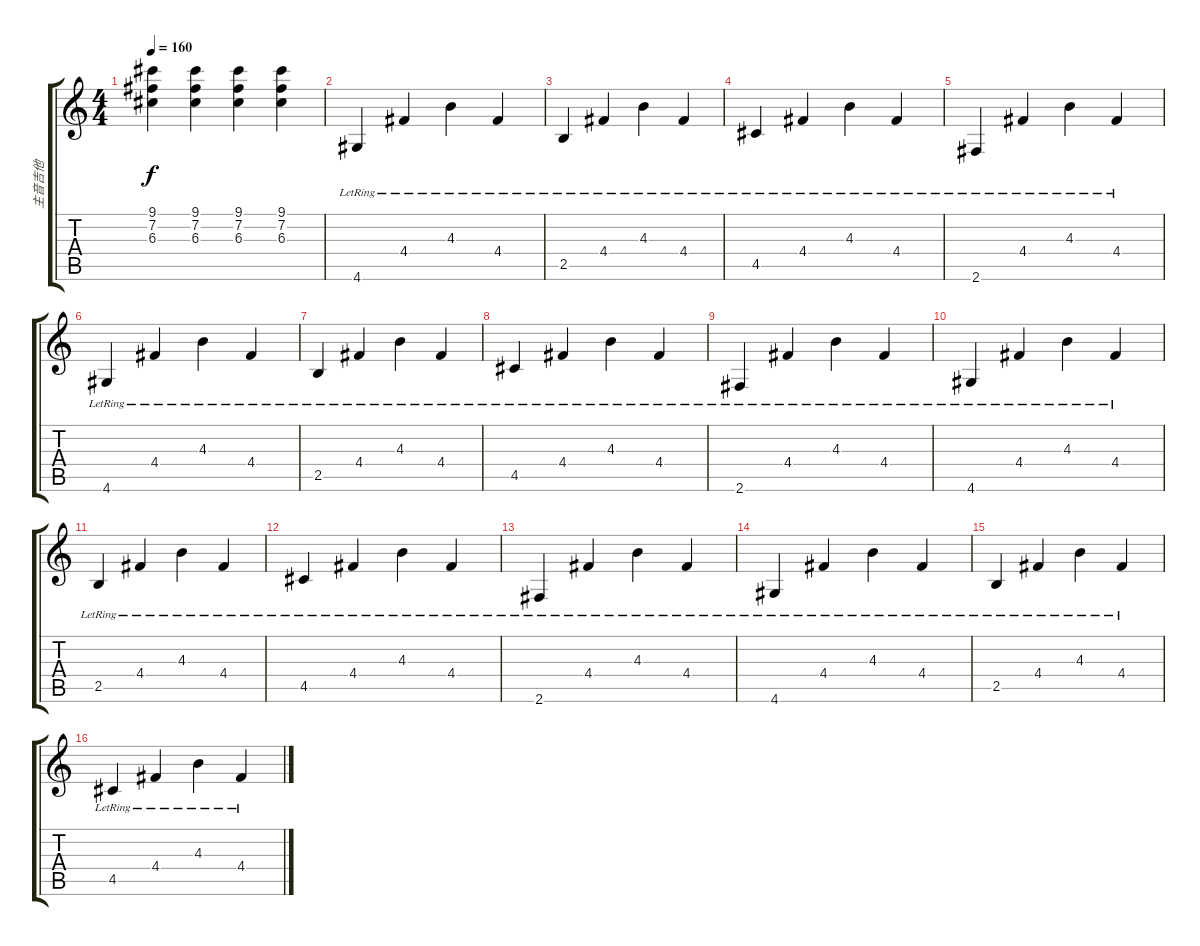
\track ("主音吉他" "主音吉他") {instrument electricguitarjazz}
\staff {score tabs}
\tuning (E4 B3 G3 D3 A2 E2) {hide}
\ts (4 4)
\tempo 160
\clef g2
\ks c
(9.1 7.2 6.3).4{dy f} (9.1 7.2 6.3).4 (9.1 7.2 6.3).4 (9.1 7.2 6.3).4 |
4.6{lr}.4{instrument overdrivenguitar} 4.4{lr}.4 4.3{lr}.4 4.4{lr}.4 |
2.5{lr}.4 4.4{lr}.4 4.3{lr}.4 4.4{lr}.4 |
4.5{lr}.4 4.4{lr}.4 4.3{lr}.4 4.4{lr}.4 |
2.6{lr}.4 4.4{lr}.4 4.3{lr}.4 4.4{lr}.4 |
4.6{lr}.4 4.4{lr}.4 4.3{lr}.4 4.4{lr}.4 |
2.5{lr}.4 4.4{lr}.4 4.3{lr}.4 4.4{lr}.4 |
4.5{lr}.4 4.4{lr}.4 4.3{lr}.4 4.4{lr}.4 |
2.6{lr}.4 4.4{lr}.4 4.3{lr}.4 4.4{lr}.4 |
4.6{lr}.4 4.4{lr}.4 4.3{lr}.4 4.4{lr}.4 |
2.5{lr}.4 4.4{lr}.4 4.3{lr}.4 4.4{lr}.4 |
4.5{lr}.4 4.4{lr}.4 4.3{lr}.4 4.4{lr}.4 |
2.6{lr}.4 4.4{lr}.4 4.3{lr}.4 4.4{lr}.4 |
4.6{lr}.4 4.4{lr}.4 4.3{lr}.4 4.4{lr}.4 |
2.5{lr}.4 4.4{lr}.4 4.3{lr}.4 4.4{lr}.4 |
4.5{lr}.4 4.4{lr}.4 4.3{lr}.4 4.4{lr}.4
